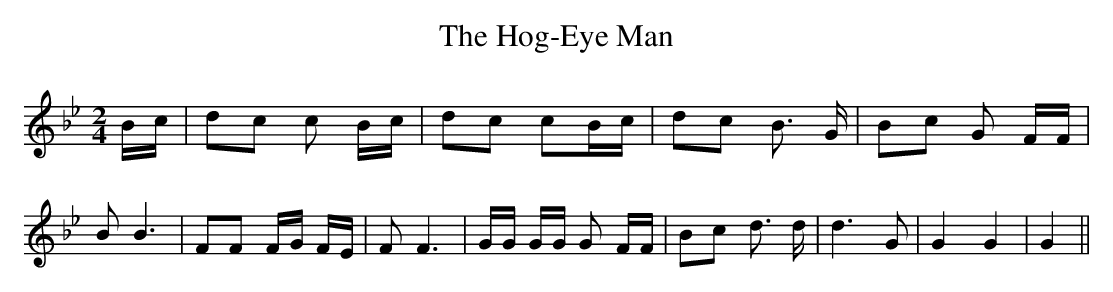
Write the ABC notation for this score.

X:1
T:The Hog-Eye Man
M:2/4
L:1/8
K:Bb
B/2-c/2| dc c B/2c/2| dc cB/2-c/2| dc B3/2 G/2| Bc G F/2F/2| B B3|\
 FF F/2G/2 F/2E/2| F F3| G/2G/2 G/2G/2 G F/2F/2| Bc d3/2 d/2| d3 G|\
 G2 G2| G2||
